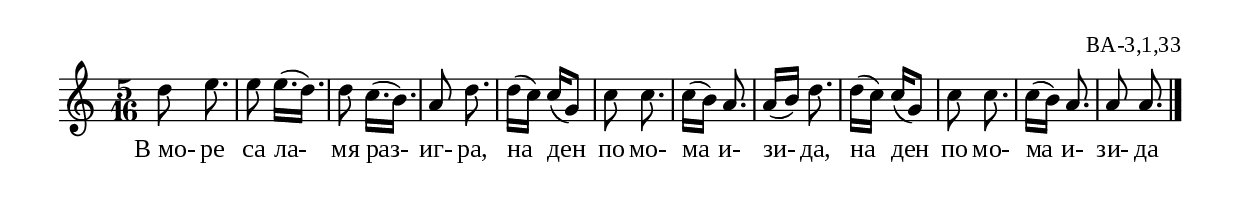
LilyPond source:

%{
BA_3_1_33
%}

\include "td-preamble.ly"

\score {
\relative c'' {
%% \tempo 4 = 152
  \time 5/16
d8\noBeam e8. | e8 e16.([ d16.]) | d8 c16.([ b16.]) | a8\noBeam d8. | d16([ c]) c16([ g8]) | c8\noBeam c8. | c16([ b]) a8. | a16([ b]) d8. | d16([ c]) c16([ g8]) | c8\noBeam c8. | c16([ b]) a8. | a8\noBeam a8. 
 \bar "|." 
}
\addlyrics { "В мо-" ре са ла- мя раз- иг- ра, на ден по мо- ма и- зи- да, 
на ден по мо- ма и- зи- да }
%
\layout {
  indent = #0
  line-width = 190\mm
  ragged-right=##f
}
%
\midi { 
	\context {
		\Score
		tempoWholesPerMinute = #(ly:make-moment 152 4)
		}
	}
}
%
\header{
  opus = "ВА-3,1,33"
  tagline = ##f
}


